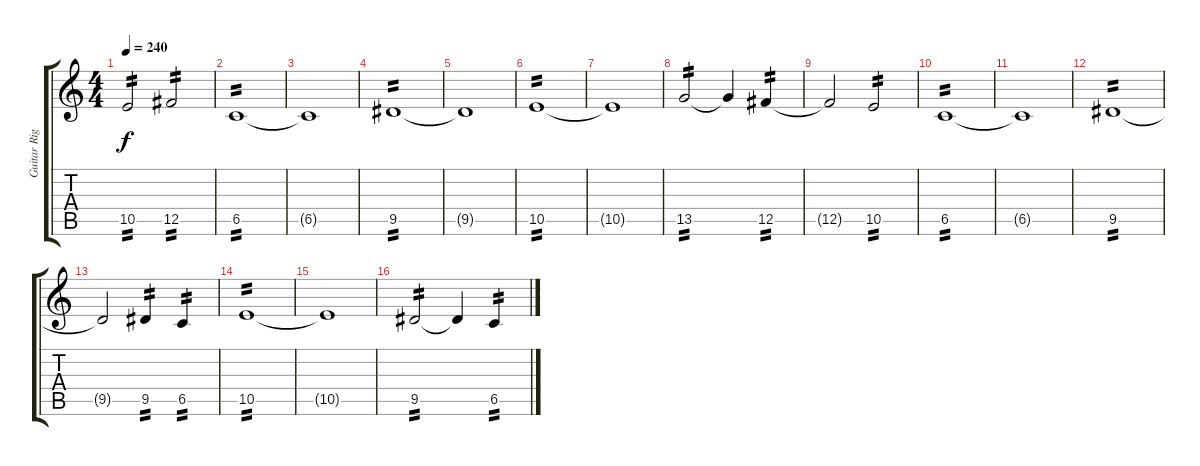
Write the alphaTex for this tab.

\track ("Guitar Right" "Guitar Rig") {instrument overdrivenguitar}
\staff {score tabs}
\tuning (Db4 Ab3 E3 B2 Gb2 B1) {hide}
\ts (4 4)
\tempo 240
\clef g2
\ks c
10.5.2{tp 2 dy f} 12.5.2{tp 2} |
6.5.1{tp 2} |
6.5{t}.1 |
9.5.1{tp 2} |
9.5{t}.1 |
10.5.1{tp 2} |
10.5{t}.1 |
13.5.2{tp 2} 13.5{t}.4 12.5.4{tp 2} |
12.5{t}.2 10.5.2{tp 2} |
6.5.1{tp 2} |
6.5{t}.1 |
9.5.1{tp 2} |
9.5{t}.2 9.5.4{tp 2} 6.5.4{tp 2} |
10.5.1{tp 2} |
10.5{t}.1 |
9.5.2{tp 2} 9.5{t}.4 6.5.4{tp 2}
